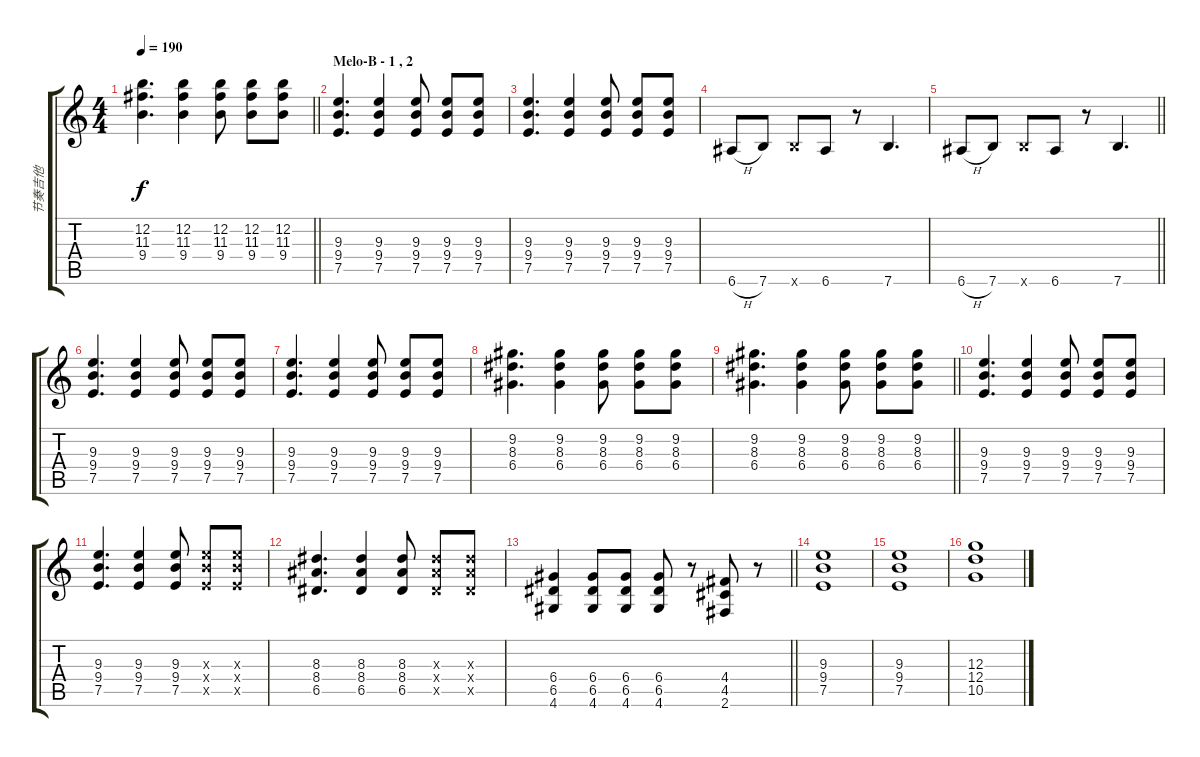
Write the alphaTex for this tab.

\track ("节奏吉他" "节奏吉他") {instrument distortionguitar}
\staff {score tabs}
\tuning (E4 B3 G3 D3 A2 E2) {hide}
\ts (4 4)
\tempo 190
\clef g2
\barLineRight lightlight
\ks c
(12.2 11.3 9.4).4{d dy f} (12.2 11.3 9.4).4 (12.2 11.3 9.4).8 (12.2 11.3 9.4).8 (12.2 11.3 9.4).8 |
\section ("" "Melo-B - 1 , 2")
(9.3 9.4 7.5).4{d} (9.3 9.4 7.5).4 (9.3 9.4 7.5).8 (9.3 9.4 7.5).8 (9.3 9.4 7.5).8 |
(9.3 9.4 7.5).4{d} (9.3 9.4 7.5).4 (9.3 9.4 7.5).8 (9.3 9.4 7.5).8 (9.3 9.4 7.5).8 |
6.6{h}.8 7.6.8 7.6{x}.8 6.6.8 r.8 7.6.4{d} |
\barLineRight lightlight
6.6{h}.8 7.6.8 7.6{x}.8 6.6.8 r.8 7.6.4{d} |
(9.3 9.4 7.5).4{d} (9.3 9.4 7.5).4 (9.3 9.4 7.5).8 (9.3 9.4 7.5).8 (9.3 9.4 7.5).8 |
(9.3 9.4 7.5).4{d} (9.3 9.4 7.5).4 (9.3 9.4 7.5).8 (9.3 9.4 7.5).8 (9.3 9.4 7.5).8 |
(9.2 8.3 6.4).4{d} (9.2 8.3 6.4).4 (9.2 8.3 6.4).8 (9.2 8.3 6.4).8 (9.2 8.3 6.4).8 |
\barLineRight lightlight
(9.2 8.3 6.4).4{d} (9.2 8.3 6.4).4 (9.2 8.3 6.4).8 (9.2 8.3 6.4).8 (9.2 8.3 6.4).8 |
(9.3 9.4 7.5).4{d} (9.3 9.4 7.5).4 (9.3 9.4 7.5).8 (9.3 9.4 7.5).8 (9.3 9.4 7.5).8 |
(9.3 9.4 7.5).4{d} (9.3 9.4 7.5).4 (9.3 9.4 7.5).8 (9.3{x} 9.4{x} 7.5{x}).8 (9.3{x} 9.4{x} 7.5{x}).8 |
(8.3 8.4 6.5).4{d} (8.3 8.4 6.5).4 (8.3 8.4 6.5).8 (8.3{x} 8.4{x} 6.5{x}).8 (8.3{x} 8.4{x} 6.5{x}).8 |
\barLineRight lightlight
(6.4 6.5 4.6).4 (6.4 6.5 4.6).8 (6.4 6.5 4.6).8 (6.4 6.5 4.6).8 r.8 (4.4 4.5 2.6).8 r.8 |
(9.3 9.4 7.5).1 |
(9.3 9.4 7.5).1 |
(12.3 12.4 10.5).1
